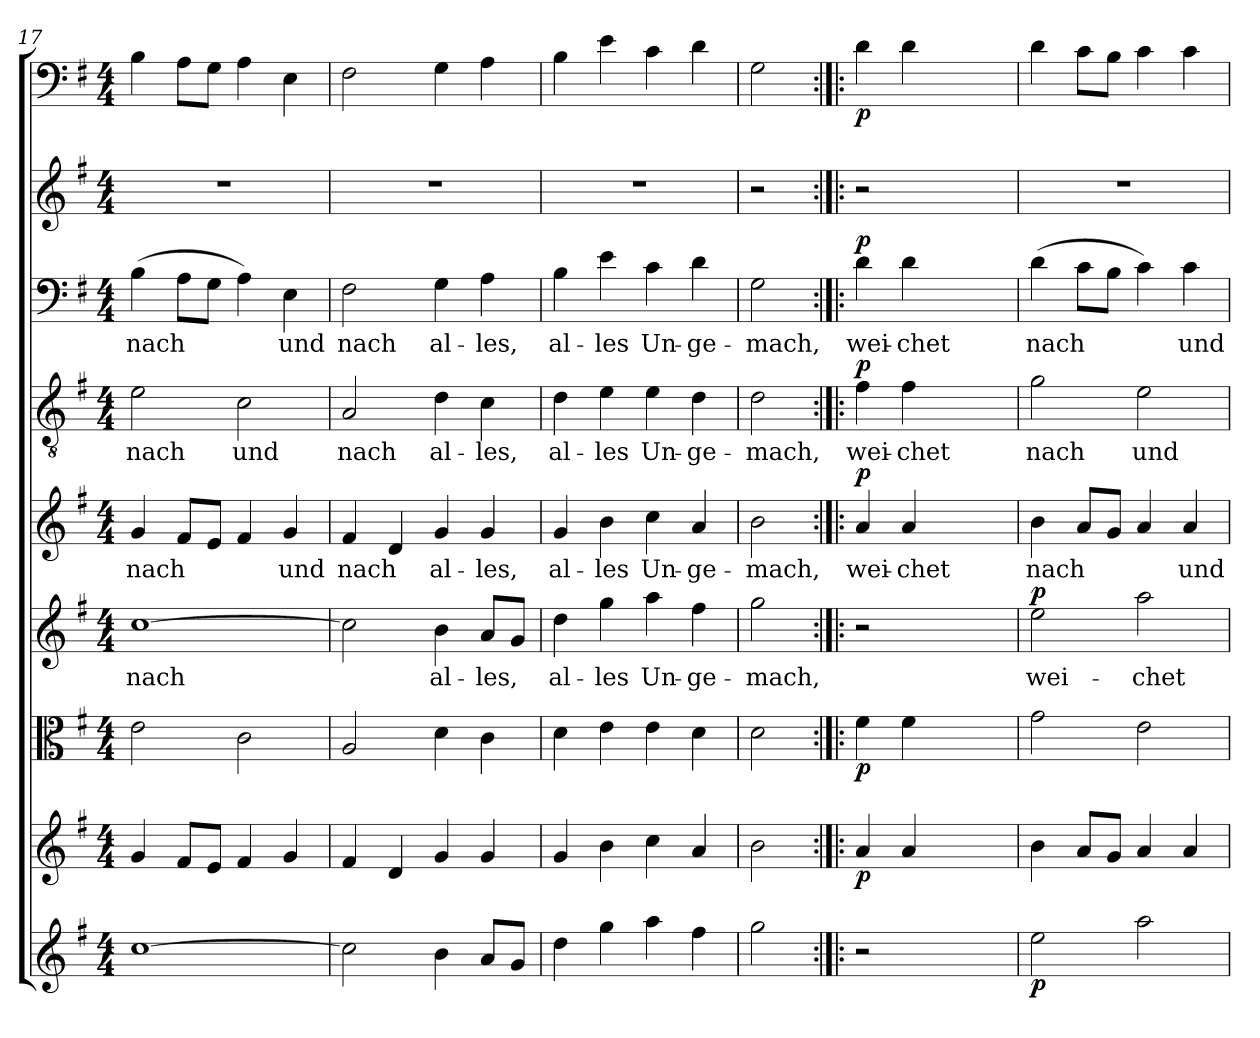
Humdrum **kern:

**kern	**dynam	**kern	**dynam	**kern	**dynam	**kern	**text	**dynam	**kern	**text	**dynam	**kern	**text	**dynam	**kern	**text	**dynam	**kern	**kern	**dynam
*part9	*part9	*part8	*part8	*part7	*part7	*part6	*part6	*part6	*part5	*part5	*part5	*part4	*part4	*part4	*part3	*part3	*part3	*part2	*part1	*part1
*staff9	*staff9	*staff8	*staff8	*staff7	*staff7	*staff6	*staff6	*staff6	*staff5	*staff5	*staff5	*staff4	*staff4	*staff4	*staff3	*staff3	*staff3	*staff2	*staff1	*staff1
*clefG2	*	*clefG2	*	*clefC3	*	*clefG2	*	*	*clefG2	*	*	*clefGv2	*	*	*clefF4	*	*	*clefG2	*clefF4	*
*k[f#]	*	*k[f#]	*	*k[f#]	*	*k[f#]	*	*	*k[f#]	*	*	*k[f#]	*	*	*k[f#]	*	*	*k[f#]	*k[f#]	*
*G:	*	*G:	*	*G:	*	*G:	*	*	*G:	*	*	*G:	*	*	*G:	*	*	*G:	*G:	*
*M4/4	*	*M4/4	*	*M4/4	*	*M4/4	*	*	*M4/4	*	*	*M4/4	*	*	*M4/4	*	*	*M4/4	*M4/4	*
=17	=17	=17	=17	=17	=17	=17	=17	=17	=17	=17	=17	=17	=17	=17	=17	=17	=17	=17	=17	=17
[1cc\	.	4g/	.	2e\	.	[1cc\	nach	.	4g/	nach	.	2e\	nach	.	(4B\	nach	.	1r	4B\	.
.	.	8f#/L	.	.	.	.	.	.	8f#/L	.	.	.	.	.	8A\L	.	.	.	8A\L	.
.	.	8e/J	.	.	.	.	.	.	8e/J	.	.	.	.	.	8G\J	.	.	.	8G\J	.
.	.	4f#/	.	2c\	.	.	.	.	4f#/	.	.	2c\	und	.	4A\)	.	.	.	4A\	.
.	.	4g/	.	.	.	.	.	.	4g/	und	.	.	.	.	4E\	und	.	.	4E\	.
=18	=18	=18	=18	=18	=18	=18	=18	=18	=18	=18	=18	=18	=18	=18	=18	=18	=18	=18	=18	=18
2cc\]	.	4f#/	.	2A/	.	2cc\]	.	.	4f#/	nach	.	2A/	nach	.	2F#\	nach	.	1r	2F#\	.
.	.	4d/	.	.	.	.	.	.	4d/	.	.	.	.	.	.	.	.	.	.	.
4b\	.	4g/	.	4d\	.	4b\	al-	.	4g/	al-	.	4d\	al-	.	4G\	al-	.	.	4G\	.
8a/L	.	4g/	.	4c\	.	8a/L	-les,	.	4g/	-les,	.	4c\	-les,	.	4A\	-les,	.	.	4A\	.
8g/J	.	.	.	.	.	8g/J	.	.	.	.	.	.	.	.	.	.	.	.	.	.
=19	=19	=19	=19	=19	=19	=19	=19	=19	=19	=19	=19	=19	=19	=19	=19	=19	=19	=19	=19	=19
4dd\	.	4g/	.	4d\	.	4dd\	al-	.	4g/	al-	.	4d\	al-	.	4B\	al-	.	1r	4B\	.
4gg\	.	4b\	.	4e\	.	4gg\	-les	.	4b\	-les	.	4e\	-les	.	4e\	-les	.	.	4e\	.
4aa\	.	4cc\	.	4e\	.	4aa\	Un-	.	4cc\	Un-	.	4e\	Un-	.	4c\	Un-	.	.	4c\	.
4ff#\	.	4a/	.	4d\	.	4ff#\	-ge-	.	4a/	-ge-	.	4d\	-ge-	.	4d\	-ge-	.	.	4d\	.
=20	=20	=20	=20	=20	=20	=20	=20	=20	=20	=20	=20	=20	=20	=20	=20	=20	=20	=20	=20	=20
2gg\	.	2b\	.	2d\	.	2gg\	-mach,	.	2b\	-mach,	.	2d\	-mach,	.	2G\	-mach,	.	2r	2G\	.
=:|!|:	=:|!|:	=:|!|:	=:|!|:	=:|!|:	=:|!|:	=:|!|:	=:|!|:	=:|!|:	=:|!|:	=:|!|:	=:|!|:	=:|!|:	=:|!|:	=:|!|:	=:|!|:	=:|!|:	=:|!|:	=:|!|:	=:|!|:	=:|!|:
!	!	!	!	!	!	!	!	!	!	!	!LO:DY:a	!	!	!LO:DY:a	!	!	!LO:DY:a	!	!	!
2r	.	4a/	p	4f#\	p	2r	.	.	4a/	wei-	p	4f#\	wei-	p	4d\	wei-	p	2r	4d\	p
.	.	4a/	.	4f#\	.	.	.	.	4a/	-chet	.	4f#\	-chet	.	4d\	-chet	.	.	4d\	.
2ryy	.	2ryy	.	2ryy	.	2ryy	.	.	2ryy	.	.	2ryy	.	.	2ryy	.	.	2ryy	2ryy	.
=21	=21	=21	=21	=21	=21	=21	=21	=21	=21	=21	=21	=21	=21	=21	=21	=21	=21	=21	=21	=21
!	!	!	!	!	!	!	!	!LO:DY:a	!	!	!	!	!	!	!	!	!	!	!	!
2ee\	p	4b\	.	2g\	.	2ee\	wei-	p	4b\	nach	.	2g\	nach	.	(4d\	nach	.	1r	4d\	.
.	.	8a/L	.	.	.	.	.	.	8a/L	.	.	.	.	.	8c\L	.	.	.	8c\L	.
.	.	8g/J	.	.	.	.	.	.	8g/J	.	.	.	.	.	8B\J	.	.	.	8B\J	.
2aa\	.	4a/	.	2e\	.	2aa\	-chet	.	4a/	.	.	2e\	und	.	4c\)	.	.	.	4c\	.
.	.	4a/	.	.	.	.	.	.	4a/	und	.	.	.	.	4c\	und	.	.	4c\	.
=	=	=	=	=	=	=	=	=	=	=	=	=	=	=	=	=	=	=	=	=
*-	*-	*-	*-	*-	*-	*-	*-	*-	*-	*-	*-	*-	*-	*-	*-	*-	*-	*-	*-	*-
